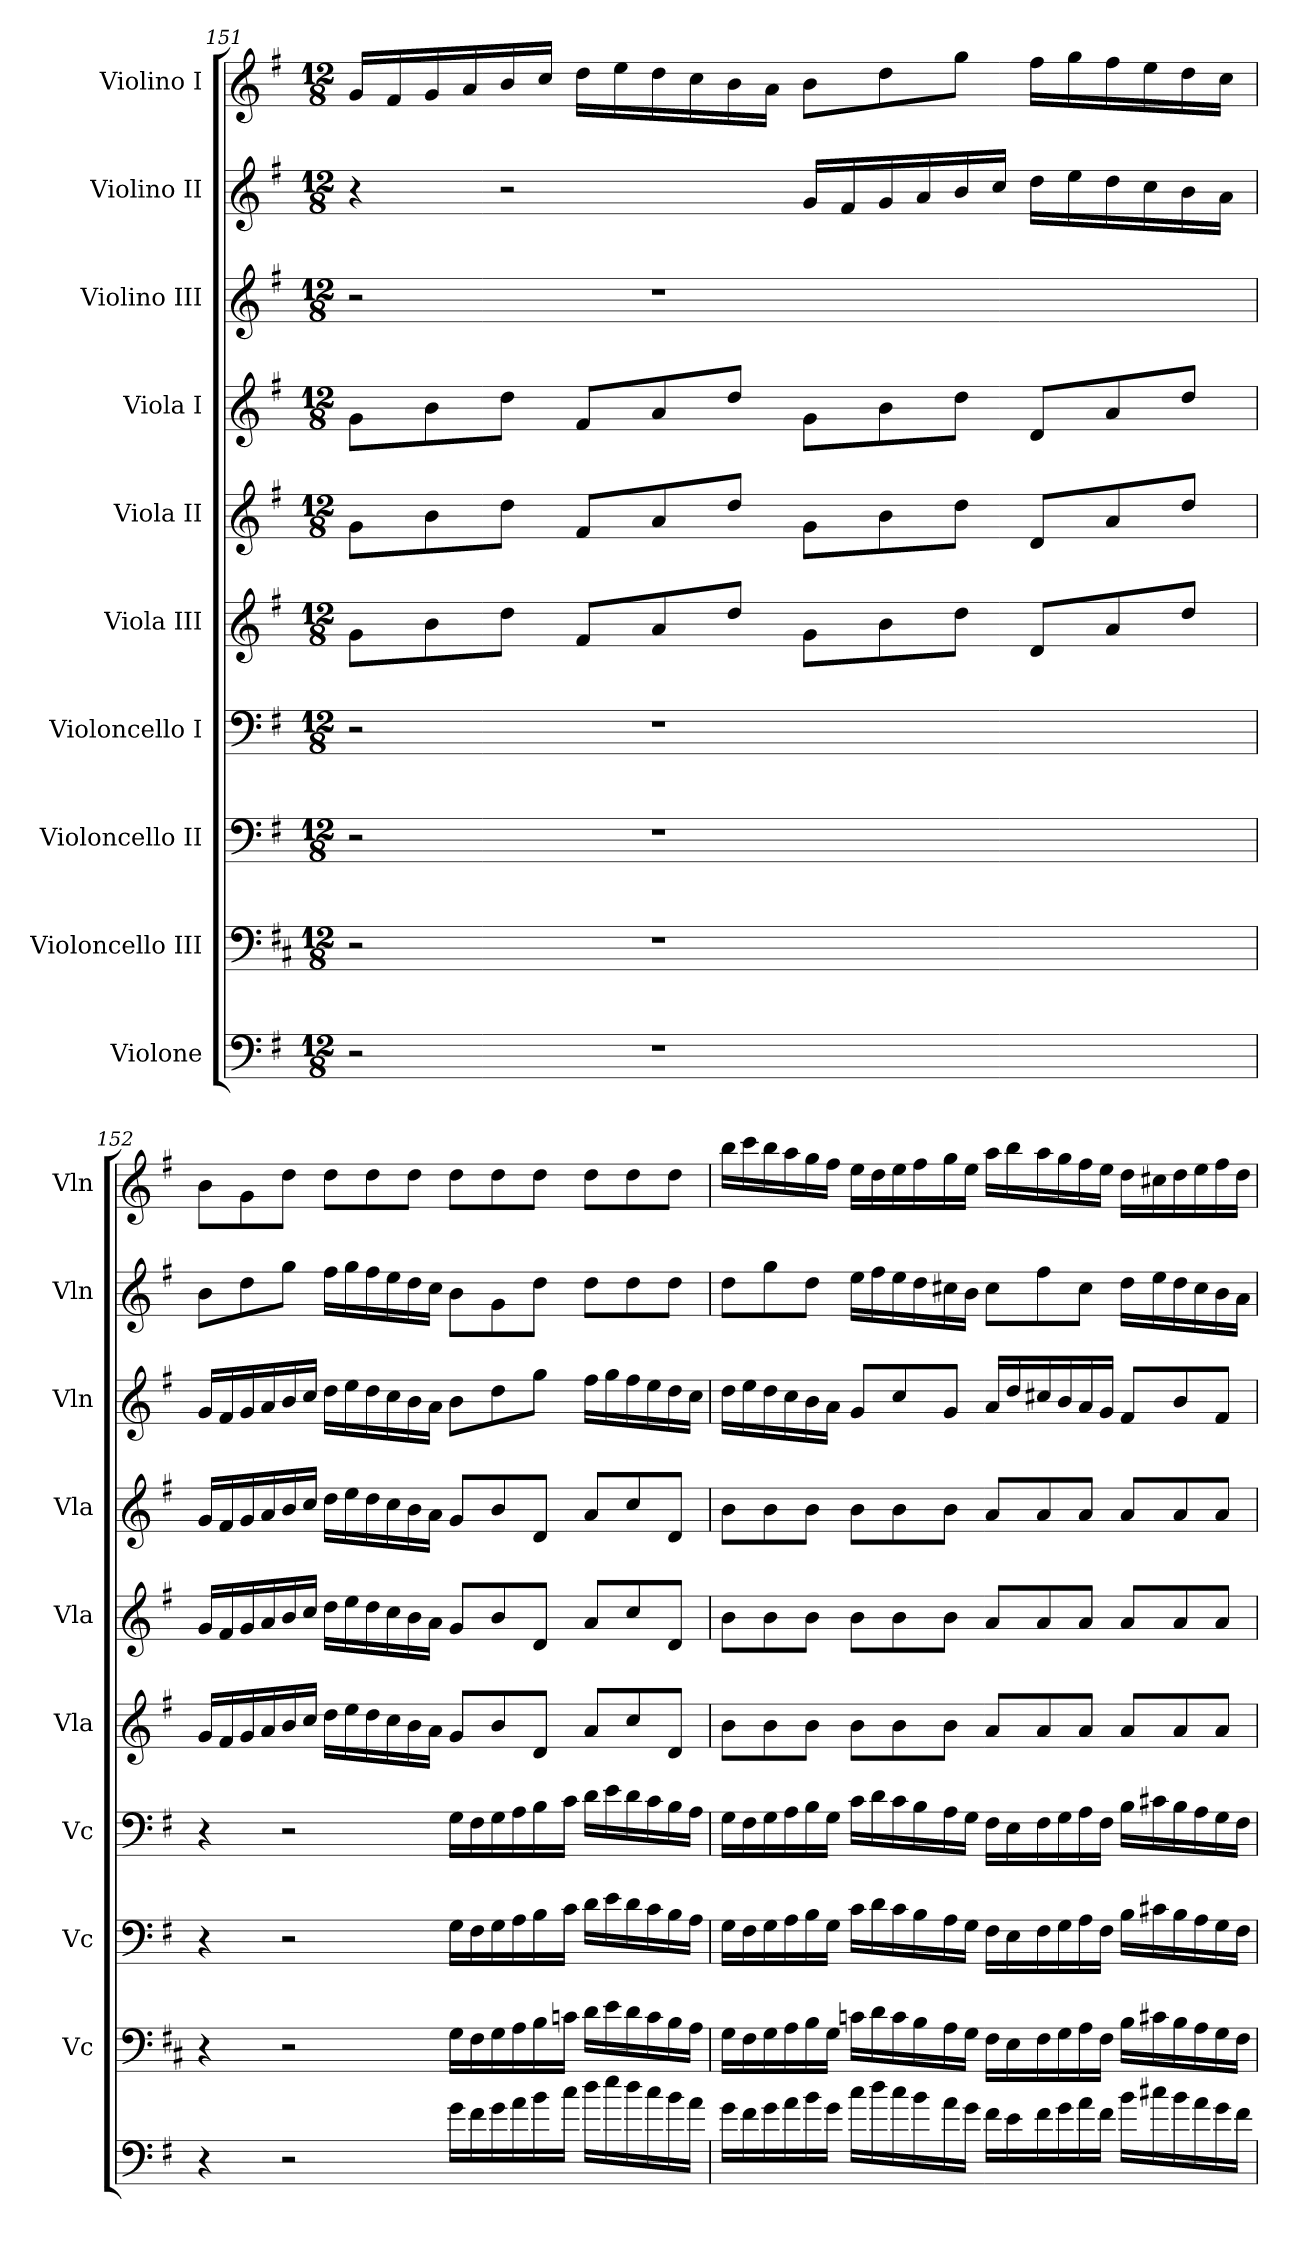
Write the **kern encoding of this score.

**kern	**kern	**kern	**kern	**kern	**kern	**kern	**kern	**kern	**kern
*part10	*part9	*part8	*part7	*part6	*part5	*part4	*part3	*part2	*part1
*staff10	*staff9	*staff8	*staff7	*staff6	*staff5	*staff4	*staff3	*staff2	*staff1
*I"Violone	*I"Violoncello III	*I"Violoncello  II	*I"Violoncello   I	*I"Viola       III	*I"Viola        II	*I"Viola         I	*I"Violino     III	*I"Violino      II	*I"Violino       I
*	*I'Vc	*I'Vc	*I'Vc	*I'Vla	*I'Vla	*I'Vla	*I'Vln	*I'Vln	*I'Vln
!!LO:PB:g=z
*clefF4	*clefF4	*clefF4	*clefF4	*clefG2	*clefG2	*clefG2	*clefG2	*clefG2	*clefG2
*ITrd7c12	*	*	*	*	*	*	*	*	*
*k[f#]	*k[f#c#]	*k[f#]	*k[f#]	*k[f#]	*k[f#]	*k[f#]	*k[f#]	*k[f#]	*k[f#]
*G:	*D:	*G:	*G:	*G:	*G:	*G:	*G:	*G:	*G:
*M12/8	*M12/8	*M12/8	*M12/8	*M12/8	*M12/8	*M12/8	*M12/8	*M12/8	*M12/8
=151	=151	=151	=151	=151	=151	=151	=151	=151	=151
2r	2r	2r	2r	8g\L	8g\L	8g\L	2r	4r	16g/LL
.	.	.	.	.	.	.	.	.	16f#/
.	.	.	.	8b\	8b\	8b\	.	.	16g/
.	.	.	.	.	.	.	.	.	16a/
.	.	.	.	8dd\J	8dd\J	8dd\J	.	2r	16b/
.	.	.	.	.	.	.	.	.	16cc/JJ
.	.	.	.	8f#/L	8f#/L	8f#/L	.	.	16dd\LL
.	.	.	.	.	.	.	.	.	16ee\
1r	1r	1r	1r	8a/	8a/	8a/	1r	.	16dd\
.	.	.	.	.	.	.	.	.	16cc\
.	.	.	.	8dd/J	8dd/J	8dd/J	.	.	16b\
.	.	.	.	.	.	.	.	.	16a\JJ
.	.	.	.	8g\L	8g\L	8g\L	.	16g/LL	8b\L
.	.	.	.	.	.	.	.	16f#/	.
.	.	.	.	8b\	8b\	8b\	.	16g/	8dd\
.	.	.	.	.	.	.	.	16a/	.
.	.	.	.	8dd\J	8dd\J	8dd\J	.	16b/	8gg\J
.	.	.	.	.	.	.	.	16cc/JJ	.
.	.	.	.	8d/L	8d/L	8d/L	.	16dd\LL	16ff#\LL
.	.	.	.	.	.	.	.	16ee\	16gg\
.	.	.	.	8a/	8a/	8a/	.	16dd\	16ff#\
.	.	.	.	.	.	.	.	16cc\	16ee\
.	.	.	.	8dd/J	8dd/J	8dd/J	.	16b\	16dd\
.	.	.	.	.	.	.	.	16a\JJ	16cc\JJ
!!LO:PB:g=z
=152	=152	=152	=152	=152	=152	=152	=152	=152	=152
4r	4r	4r	4r	16g/LL	16g/LL	16g/LL	16g/LL	8b\L	8b\L
.	.	.	.	16f#/	16f#/	16f#/	16f#/	.	.
.	.	.	.	16g/	16g/	16g/	16g/	8dd\	8g\
.	.	.	.	16a/	16a/	16a/	16a/	.	.
2r	2r	2r	2r	16b/	16b/	16b/	16b/	8gg\J	8dd\J
.	.	.	.	16cc/JJ	16cc/JJ	16cc/JJ	16cc/JJ	.	.
.	.	.	.	16dd\LL	16dd\LL	16dd\LL	16dd\LL	16ff#\LL	8dd\L
.	.	.	.	16ee\	16ee\	16ee\	16ee\	16gg\	.
.	.	.	.	16dd\	16dd\	16dd\	16dd\	16ff#\	8dd\
.	.	.	.	16cc\	16cc\	16cc\	16cc\	16ee\	.
.	.	.	.	16b\	16b\	16b\	16b\	16dd\	8dd\J
.	.	.	.	16a\JJ	16a\JJ	16a\JJ	16a\JJ	16cc\JJ	.
16G\LL	16G\LL	16G\LL	16G\LL	8g/L	8g/L	8g/L	8b\L	8b\L	8dd\L
16F#\	16F#\	16F#\	16F#\	.	.	.	.	.	.
16G\	16G\	16G\	16G\	8b/	8b/	8b/	8dd\	8g\	8dd\
16A\	16A\	16A\	16A\	.	.	.	.	.	.
16B\	16B\	16B\	16B\	8d/J	8d/J	8d/J	8gg\J	8dd\J	8dd\J
16c\JJ	16cn\JJ	16c\JJ	16c\JJ	.	.	.	.	.	.
16d\LL	16d\LL	16d\LL	16d\LL	8a/L	8a/L	8a/L	16ff#\LL	8dd\L	8dd\L
16e\	16e\	16e\	16e\	.	.	.	16gg\	.	.
16d\	16d\	16d\	16d\	8cc/	8cc/	8cc/	16ff#\	8dd\	8dd\
16c\	16c\	16c\	16c\	.	.	.	16ee\	.	.
16B\	16B\	16B\	16B\	8d/J	8d/J	8d/J	16dd\	8dd\J	8dd\J
16A\JJ	16A\JJ	16A\JJ	16A\JJ	.	.	.	16cc\JJ	.	.
!!LO:PB:g=z
=153	=153	=153	=153	=153	=153	=153	=153	=153	=153
16G\LL	16G\LL	16G\LL	16G\LL	8b\L	8b\L	8b\L	16dd\LL	8dd\L	16bb\LL
16F#\	16F#\	16F#\	16F#\	.	.	.	16ee\	.	16ccc\
16G\	16G\	16G\	16G\	8b\	8b\	8b\	16dd\	8gg\	16bb\
16A\	16A\	16A\	16A\	.	.	.	16cc\	.	16aa\
16B\	16B\	16B\	16B\	8b\J	8b\J	8b\J	16b\	8dd\J	16gg\
16G\JJ	16G\JJ	16G\JJ	16G\JJ	.	.	.	16a\JJ	.	16ff#\JJ
16c\LL	16cn\LL	16c\LL	16c\LL	8b\L	8b\L	8b\L	8g/L	16ee\LL	16ee\LL
16d\	16d\	16d\	16d\	.	.	.	.	16ff#\	16dd\
16c\	16c\	16c\	16c\	8b\	8b\	8b\	8cc/	16ee\	16ee\
16B\	16B\	16B\	16B\	.	.	.	.	16dd\	16ff#\
16A\	16A\	16A\	16A\	8b\J	8b\J	8b\J	8g/J	16cc#X\	16gg\
16G\JJ	16G\JJ	16G\JJ	16G\JJ	.	.	.	.	16b\JJ	16ee\JJ
16F#\LL	16F#\LL	16F#\LL	16F#\LL	8a/L	8a/L	8a/L	16a/LL	8cc#\L	16aa\LL
16E\	16E\	16E\	16E\	.	.	.	16dd/	.	16bb\
16F#\	16F#\	16F#\	16F#\	8a/	8a/	8a/	16cc#X/	8ff#\	16aa\
16G\	16G\	16G\	16G\	.	.	.	16b/	.	16gg\
16A\	16A\	16A\	16A\	8a/J	8a/J	8a/J	16a/	8cc#\J	16ff#\
16F#\JJ	16F#\JJ	16F#\JJ	16F#\JJ	.	.	.	16g/JJ	.	16ee\JJ
16B\LL	16B\LL	16B\LL	16B\LL	8a/L	8a/L	8a/L	8f#/L	16dd\LL	16dd\LL
16c#X\	16c#X\	16c#X\	16c#X\	.	.	.	.	16ee\	16cc#X\
16B\	16B\	16B\	16B\	8a/	8a/	8a/	8b/	16dd\	16dd\
16A\	16A\	16A\	16A\	.	.	.	.	16cc#\	16ee\
16G\	16G\	16G\	16G\	8a/J	8a/J	8a/J	8f#/J	16b\	16ff#\
16F#\JJ	16F#\JJ	16F#\JJ	16F#\JJ	.	.	.	.	16a\JJ	16dd\JJ
=	=	=	=	=	=	=	=	=	=
*-	*-	*-	*-	*-	*-	*-	*-	*-	*-
